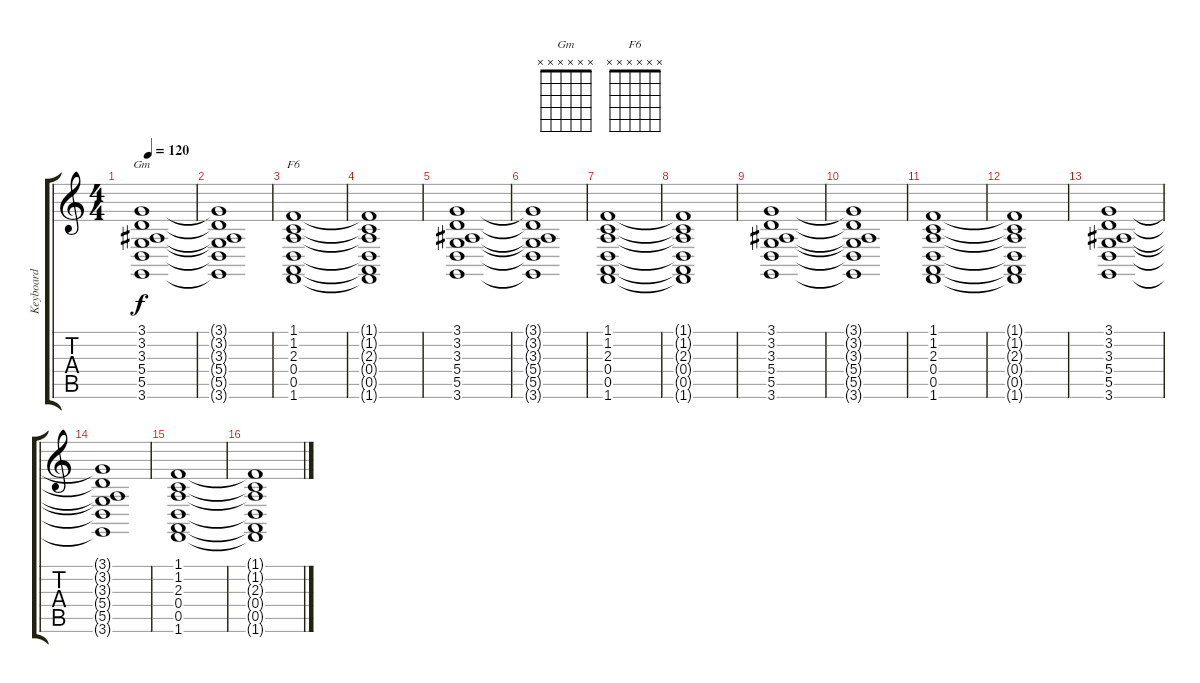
\track ("Keyboard" "Keyboard") {instrument pad8sweep}
\staff {score tabs}
\tuning (E4 B3 G3 D3 A2 E2) {hide}
\chord ("Gm" x x x x x x)
\chord ("F6" x x x x x x)
\ts (4 4)
\tempo 120
\clef g2
\ks c
(3.1 3.2 3.3 5.4 5.5 3.6).1{ch "Gm" dy f} |
(3.1{t} 3.2{t} 3.3{t} 5.4{t} 5.5{t} 3.6{t}).1 |
(1.1 1.2 2.3 0.4 0.5 1.6).1{ch "F6"} |
(1.1{t} 1.2{t} 2.3{t} 0.4{t} 0.5{t} 1.6{t}).1 |
(3.1 3.2 3.3 5.4 5.5 3.6).1 |
(3.1{t} 3.2{t} 3.3{t} 5.4{t} 5.5{t} 3.6{t}).1 |
(1.1 1.2 2.3 0.4 0.5 1.6).1 |
(1.1{t} 1.2{t} 2.3{t} 0.4{t} 0.5{t} 1.6{t}).1 |
(3.1 3.2 3.3 5.4 5.5 3.6).1 |
(3.1{t} 3.2{t} 3.3{t} 5.4{t} 5.5{t} 3.6{t}).1 |
(1.1 1.2 2.3 0.4 0.5 1.6).1 |
(1.1{t} 1.2{t} 2.3{t} 0.4{t} 0.5{t} 1.6{t}).1 |
(3.1 3.2 3.3 5.4 5.5 3.6).1 |
(3.1{t} 3.2{t} 3.3{t} 5.4{t} 5.5{t} 3.6{t}).1 |
(1.1 1.2 2.3 0.4 0.5 1.6).1 |
(1.1{t} 1.2{t} 2.3{t} 0.4{t} 0.5{t} 1.6{t}).1
